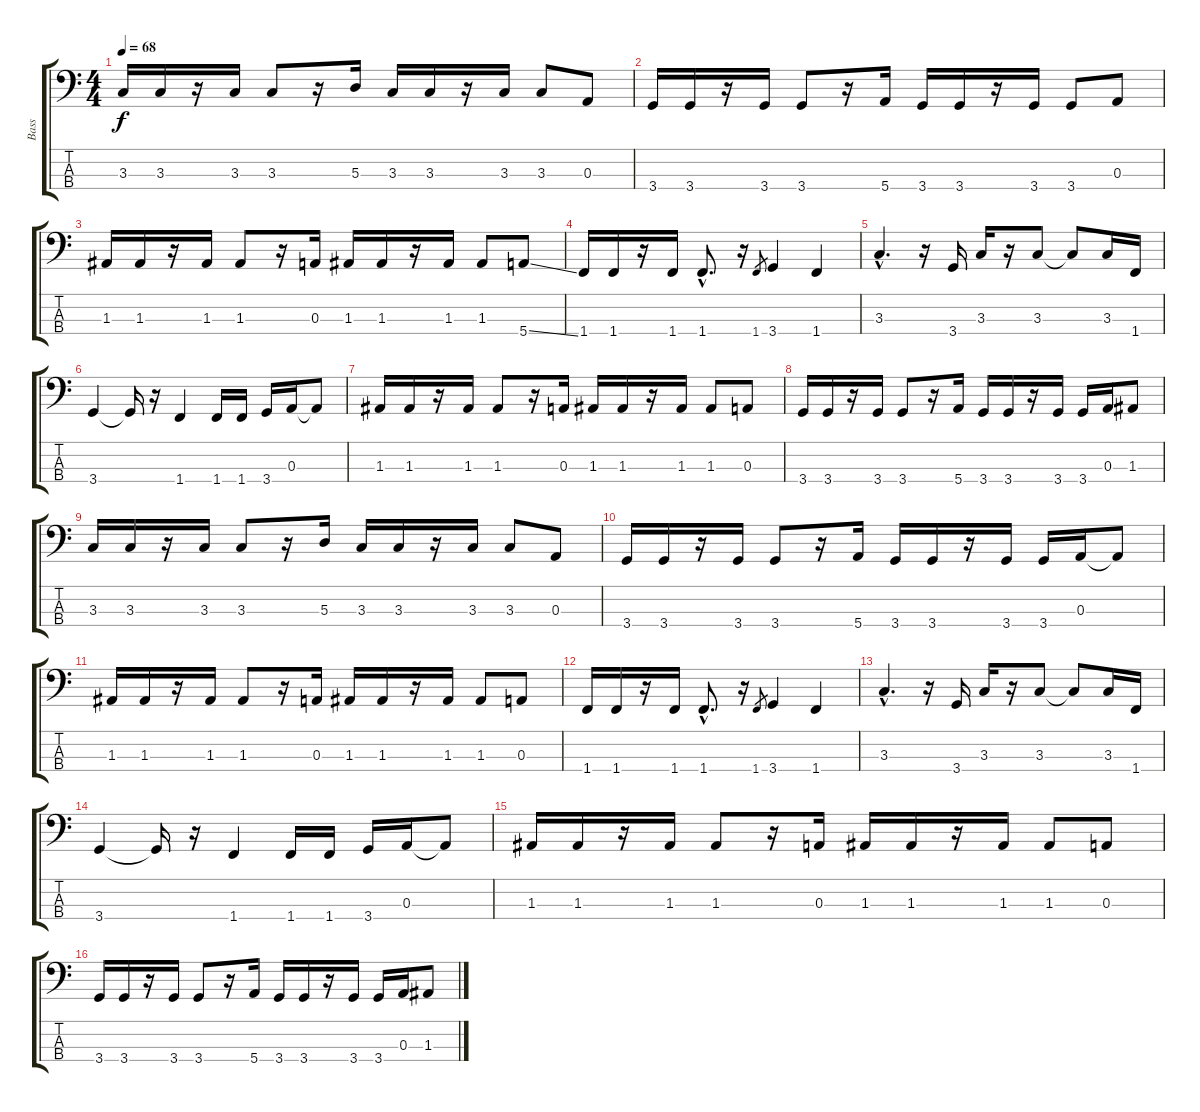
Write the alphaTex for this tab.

\track ("Bass" "Bass") {instrument electricbassfinger}
\staff {score tabs}
\tuning (G2 D2 A1 E1) {hide}
\ts (4 4)
\tempo 68
\clef f4
\ks c
3.3.16{dy f} 3.3.16 r.16 3.3.16 3.3.8 r.16 5.3.16 3.3.16 3.3.16 r.16 3.3.16 3.3.8 0.3.8 |
3.4.16 3.4.16 r.16 3.4.16 3.4.8 r.16 5.4.16 3.4.16 3.4.16 r.16 3.4.16 3.4.8 0.3.8 |
1.3.16 1.3.16 r.16 1.3.16 1.3.8 r.16 0.3.16 1.3.16 1.3.16 r.16 1.3.16 1.3.8 5.4{ss}.8 |
1.4.16 1.4.16 r.16 1.4.16 1.4{hac}.8{d} r.16 1.4.8{gr} 3.4.4 1.4.4 |
3.3{hac}.4{d} r.16 3.4.16 3.3.16 r.16 3.3.8 3.3{t}.8 3.3.16 1.4.16 |
3.4.4 3.4{t}.16 r.16 1.4.4 1.4.16 1.4.16 3.4.16 0.3.16 0.3{t}.8 |
1.3.16 1.3.16 r.16 1.3.16 1.3.8 r.16 0.3.16 1.3.16 1.3.16 r.16 1.3.16 1.3.8 0.3.8 |
3.4.16 3.4.16 r.16 3.4.16 3.4.8 r.16 5.4.16 3.4.16 3.4.16 r.16 3.4.16 3.4.16 0.3.16 1.3.8 |
3.3.16 3.3.16 r.16 3.3.16 3.3.8 r.16 5.3.16 3.3.16 3.3.16 r.16 3.3.16 3.3.8 0.3.8 |
3.4.16 3.4.16 r.16 3.4.16 3.4.8 r.16 5.4.16 3.4.16 3.4.16 r.16 3.4.16 3.4.16 0.3.16 0.3{t}.8 |
1.3.16 1.3.16 r.16 1.3.16 1.3.8 r.16 0.3.16 1.3.16 1.3.16 r.16 1.3.16 1.3.8 0.3.8 |
1.4.16 1.4.16 r.16 1.4.16 1.4{hac}.8{d} r.16 1.4.8{gr} 3.4.4 1.4.4 |
3.3{hac}.4{d} r.16 3.4.16 3.3.16 r.16 3.3.8 3.3{t}.8 3.3.16 1.4.16 |
3.4.4 3.4{t}.16 r.16 1.4.4 1.4.16 1.4.16 3.4.16 0.3.16 0.3{t}.8 |
1.3.16 1.3.16 r.16 1.3.16 1.3.8 r.16 0.3.16 1.3.16 1.3.16 r.16 1.3.16 1.3.8 0.3.8 |
3.4.16 3.4.16 r.16 3.4.16 3.4.8 r.16 5.4.16 3.4.16 3.4.16 r.16 3.4.16 3.4.16 0.3.16 1.3.8
